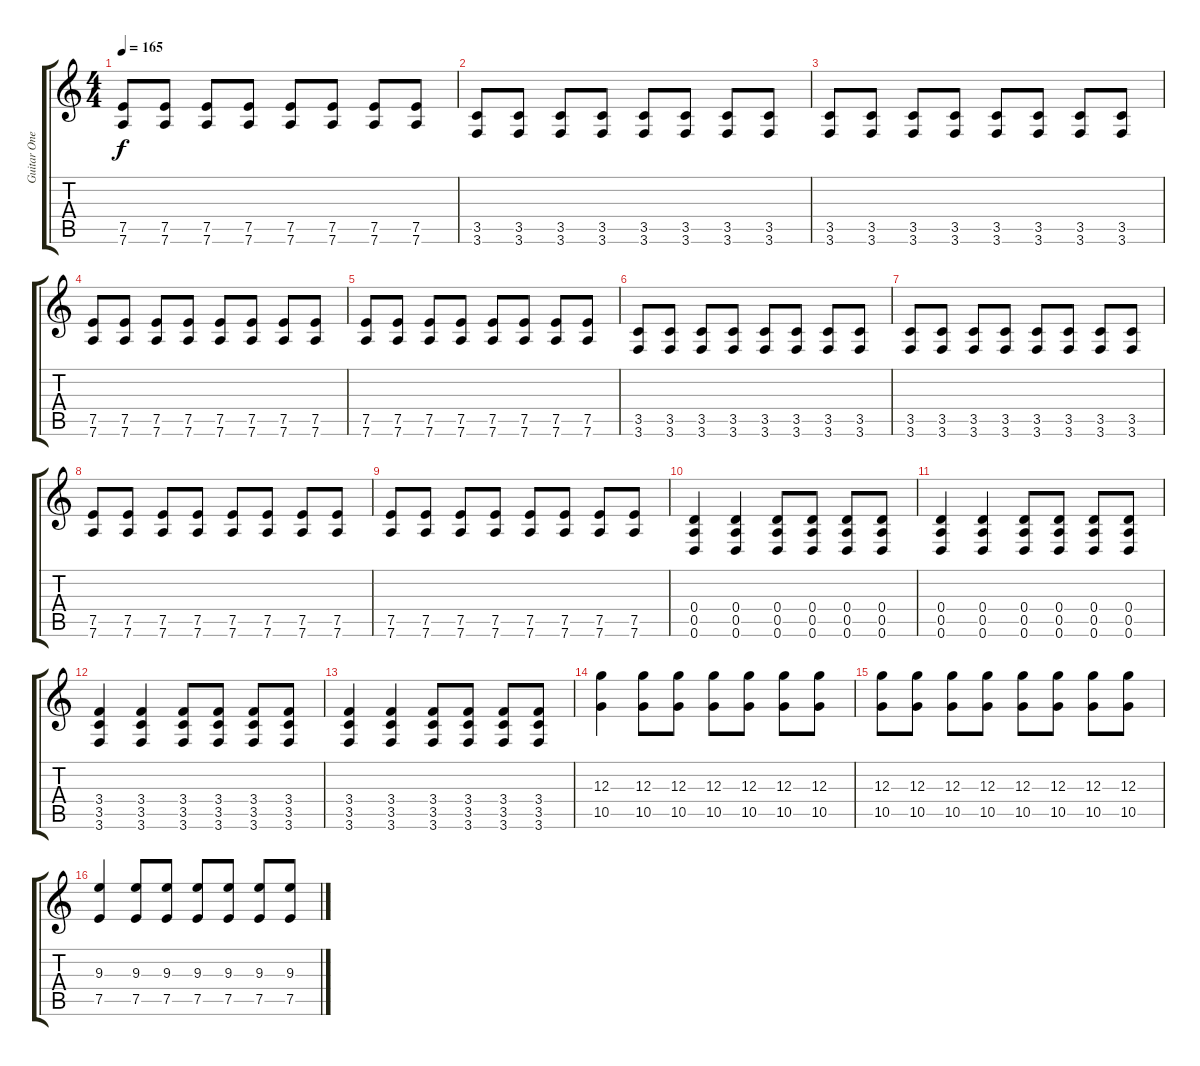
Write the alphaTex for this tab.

\track ("Guitar One" "Guitar One") {instrument distortionguitar}
\staff {score tabs}
\tuning (E4 B3 G3 D3 A2 D2) {hide}
\ts (4 4)
\tempo 165
\clef g2
\ks c
(7.5 7.6).8{dy f} (7.5 7.6).8 (7.5 7.6).8 (7.5 7.6).8 (7.5 7.6).8 (7.5 7.6).8 (7.5 7.6).8 (7.5 7.6).8 |
(3.5 3.6).8 (3.5 3.6).8 (3.5 3.6).8 (3.5 3.6).8 (3.5 3.6).8 (3.5 3.6).8 (3.5 3.6).8 (3.5 3.6).8 |
(3.5 3.6).8 (3.5 3.6).8 (3.5 3.6).8 (3.5 3.6).8 (3.5 3.6).8 (3.5 3.6).8 (3.5 3.6).8 (3.5 3.6).8 |
(7.5 7.6).8 (7.5 7.6).8 (7.5 7.6).8 (7.5 7.6).8 (7.5 7.6).8 (7.5 7.6).8 (7.5 7.6).8 (7.5 7.6).8 |
(7.5 7.6).8 (7.5 7.6).8 (7.5 7.6).8 (7.5 7.6).8 (7.5 7.6).8 (7.5 7.6).8 (7.5 7.6).8 (7.5 7.6).8 |
(3.5 3.6).8 (3.5 3.6).8 (3.5 3.6).8 (3.5 3.6).8 (3.5 3.6).8 (3.5 3.6).8 (3.5 3.6).8 (3.5 3.6).8 |
(3.5 3.6).8 (3.5 3.6).8 (3.5 3.6).8 (3.5 3.6).8 (3.5 3.6).8 (3.5 3.6).8 (3.5 3.6).8 (3.5 3.6).8 |
(7.5 7.6).8 (7.5 7.6).8 (7.5 7.6).8 (7.5 7.6).8 (7.5 7.6).8 (7.5 7.6).8 (7.5 7.6).8 (7.5 7.6).8 |
(7.5 7.6).8 (7.5 7.6).8 (7.5 7.6).8 (7.5 7.6).8 (7.5 7.6).8 (7.5 7.6).8 (7.5 7.6).8 (7.5 7.6).8 |
(0.4 0.5 0.6).4 (0.4 0.5 0.6).4 (0.4 0.5 0.6).8 (0.4 0.5 0.6).8 (0.4 0.5 0.6).8 (0.4 0.5 0.6).8 |
(0.4 0.5 0.6).4 (0.4 0.5 0.6).4 (0.4 0.5 0.6).8 (0.4 0.5 0.6).8 (0.4 0.5 0.6).8 (0.4 0.5 0.6).8 |
(3.4 3.5 3.6).4 (3.4 3.5 3.6).4 (3.4 3.5 3.6).8 (3.4 3.5 3.6).8 (3.4 3.5 3.6).8 (3.4 3.5 3.6).8 |
(3.4 3.5 3.6).4 (3.4 3.5 3.6).4 (3.4 3.5 3.6).8 (3.4 3.5 3.6).8 (3.4 3.5 3.6).8 (3.4 3.5 3.6).8 |
(12.3 10.5).4 (12.3 10.5).8 (12.3 10.5).8 (12.3 10.5).8 (12.3 10.5).8 (12.3 10.5).8 (12.3 10.5).8 |
(12.3 10.5).8 (12.3 10.5).8 (12.3 10.5).8 (12.3 10.5).8 (12.3 10.5).8 (12.3 10.5).8 (12.3 10.5).8 (12.3 10.5).8 |
(9.3 7.5).4 (9.3 7.5).8 (9.3 7.5).8 (9.3 7.5).8 (9.3 7.5).8 (9.3 7.5).8 (9.3 7.5).8
